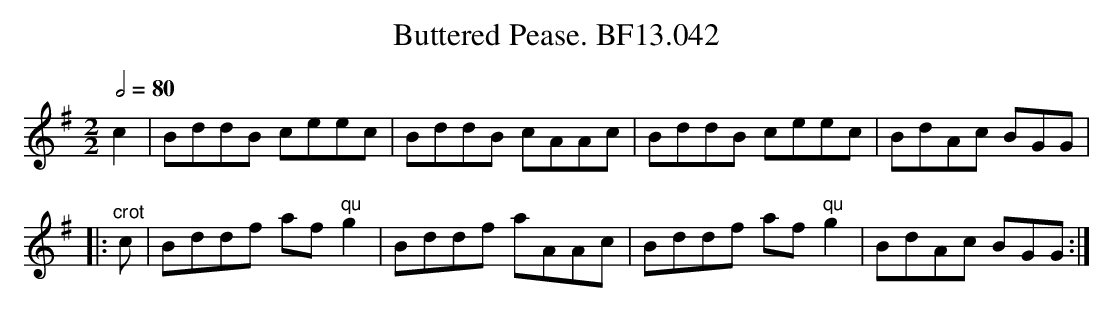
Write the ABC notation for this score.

X:1
T:Buttered Pease. BF13.042
M:2/2
L:1/8
Q:1/2=80
K:G major
c2|BddB ceec|BddB cAAc|BddB ceec|BdAc BGG|
|:"^crot"c|Bddf af"^qu"g2|Bddf aAAc|Bddf af"^qu"g2|BdAc BGG:|
